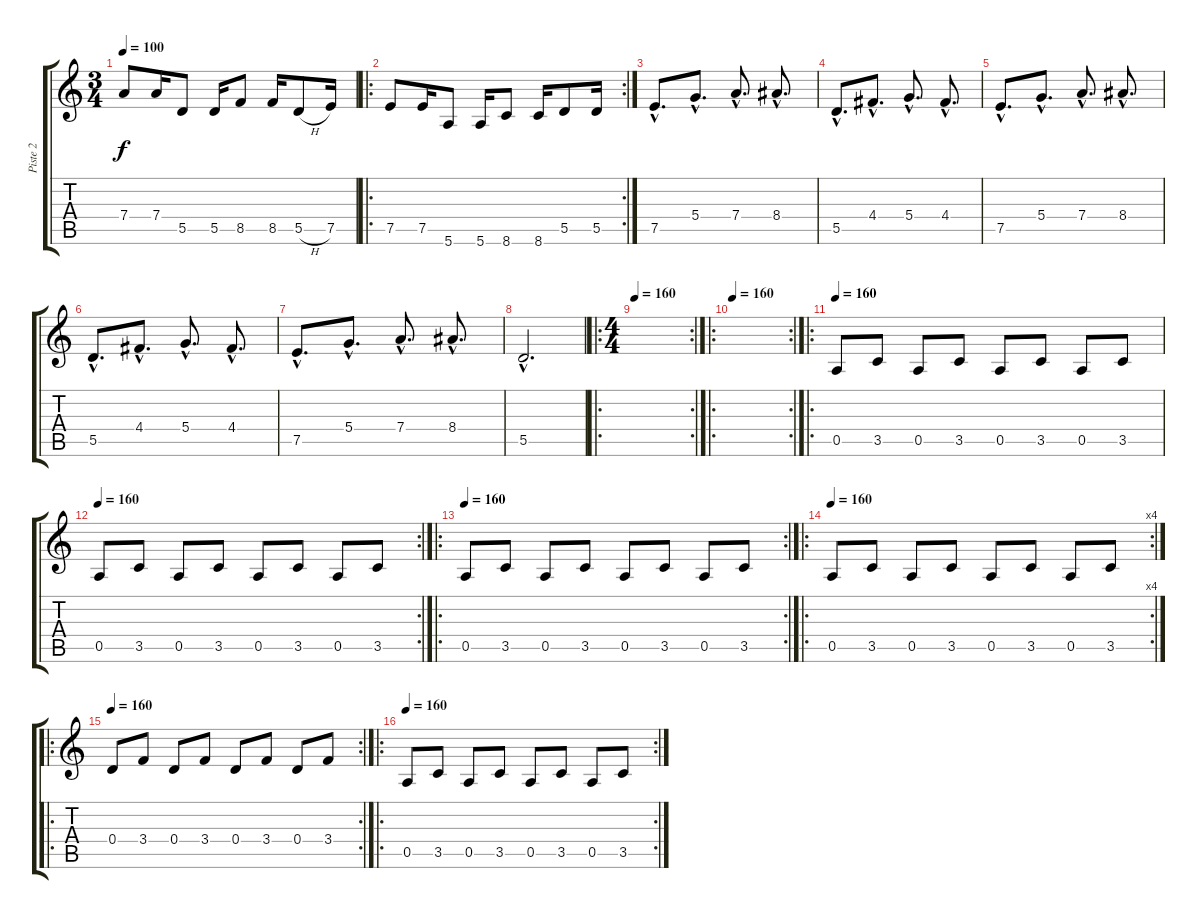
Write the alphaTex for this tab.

\track ("Piste 2" "Piste 2") {instrument fretlessbass}
\staff {score tabs}
\tuning (E4 B3 G3 D3 A2 E2) {hide}
\ts (3 4)
\tempo 100
\clef g2
\ks c
7.4.8{dy f} 7.4.16 5.5.8 5.5.16 8.5.8 8.5.16 5.5{h}.8 7.5.16 |
\ro
\rc 2
7.5.8 7.5.16 5.6.8 5.6.16 8.6.8 8.6.16 5.5.8 5.5.16 |
7.5{hac}.8{d} 5.4{hac}.8{d} 7.4{hac}.8{d} 8.4{hac}.8{d} |
5.5{hac}.8{d} 4.4{hac}.8{d} 5.4{hac}.8{d} 4.4{hac}.8{d} |
7.5{hac}.8{d} 5.4{hac}.8{d} 7.4{hac}.8{d} 8.4{hac}.8{d} |
5.5{hac}.8{d} 4.4{hac}.8{d} 5.4{hac}.8{d} 4.4{hac}.8{d} |
7.5{hac}.8{d} 5.4{hac}.8{d} 7.4{hac}.8{d} 8.4{hac}.8{d} |
5.5{hac}.2{d} |
\ro
\rc 2
\ts (4 4)
\tempo 160
|
\ro
\rc 2
\tempo 160
|
\ro
\tempo 160
0.5.8 3.5.8 0.5.8 3.5.8 0.5.8 3.5.8 0.5.8 3.5.8 |
\rc 2
\tempo 160
0.5.8 3.5.8 0.5.8 3.5.8 0.5.8 3.5.8 0.5.8 3.5.8 |
\ro
\rc 2
\tempo 160
0.5.8 3.5.8 0.5.8 3.5.8 0.5.8 3.5.8 0.5.8 3.5.8 |
\ro
\rc 4
\tempo 160
0.5.8 3.5.8 0.5.8 3.5.8 0.5.8 3.5.8 0.5.8 3.5.8 |
\ro
\rc 2
\tempo 160
0.4.8 3.4.8 0.4.8 3.4.8 0.4.8 3.4.8 0.4.8 3.4.8 |
\ro
\rc 2
\tempo 160
0.5.8 3.5.8 0.5.8 3.5.8 0.5.8 3.5.8 0.5.8 3.5.8
